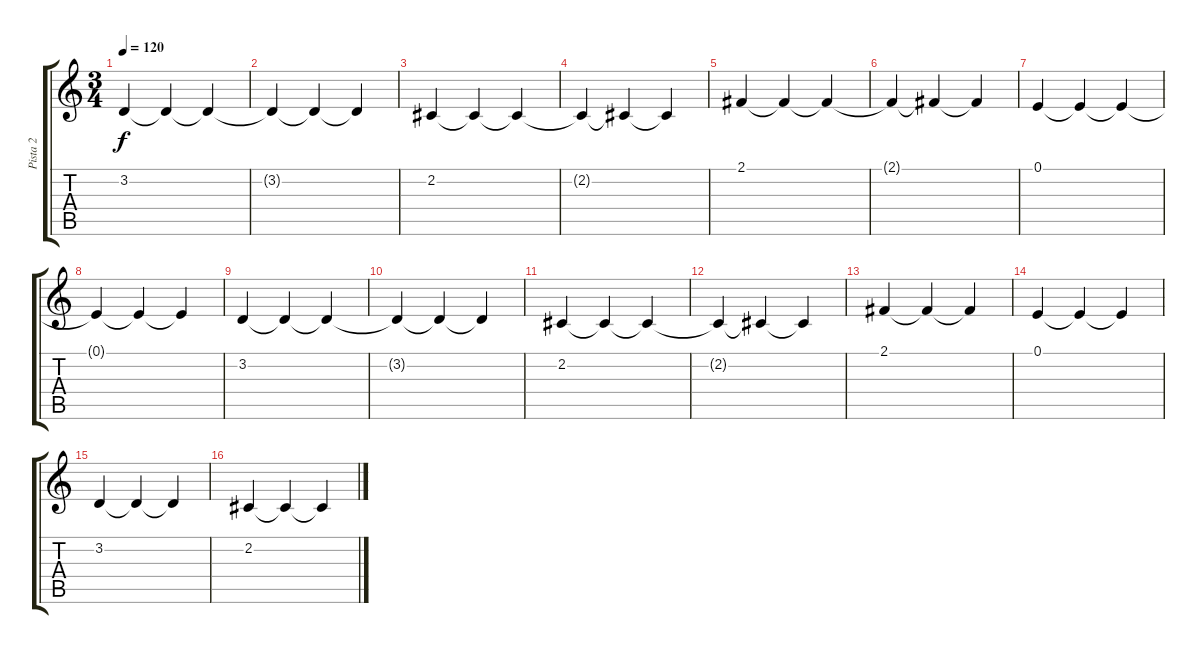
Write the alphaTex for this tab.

\track ("Pista 2" "Pista 2") {instrument synthstrings2}
\staff {score tabs}
\tuning (E4 B3 G3 D3 A2 E2) {hide}
\ts (3 4)
\tempo 120
\clef g2
\ks c
3.2.4{dy f} 3.2{t}.4 3.2{t}.4 |
3.2{t}.4 3.2{t}.4 3.2{t}.4 |
2.2.4 2.2{t}.4 2.2{t}.4 |
2.2{t}.4 2.2{t}.4 2.2{t}.4 |
2.1.4 2.1{t}.4 2.1{t}.4 |
2.1{t}.4 2.1{t}.4 2.1{t}.4 |
0.1.4 0.1{t}.4 0.1{t}.4 |
0.1{t}.4 0.1{t}.4 0.1{t}.4 |
3.2.4 3.2{t}.4 3.2{t}.4 |
3.2{t}.4 3.2{t}.4 3.2{t}.4 |
2.2.4 2.2{t}.4 2.2{t}.4 |
2.2{t}.4 2.2{t}.4 2.2{t}.4 |
2.1.4 2.1{t}.4 2.1{t}.4 |
0.1.4 0.1{t}.4 0.1{t}.4 |
3.2.4 3.2{t}.4 3.2{t}.4 |
2.2.4 2.2{t}.4 2.2{t}.4
